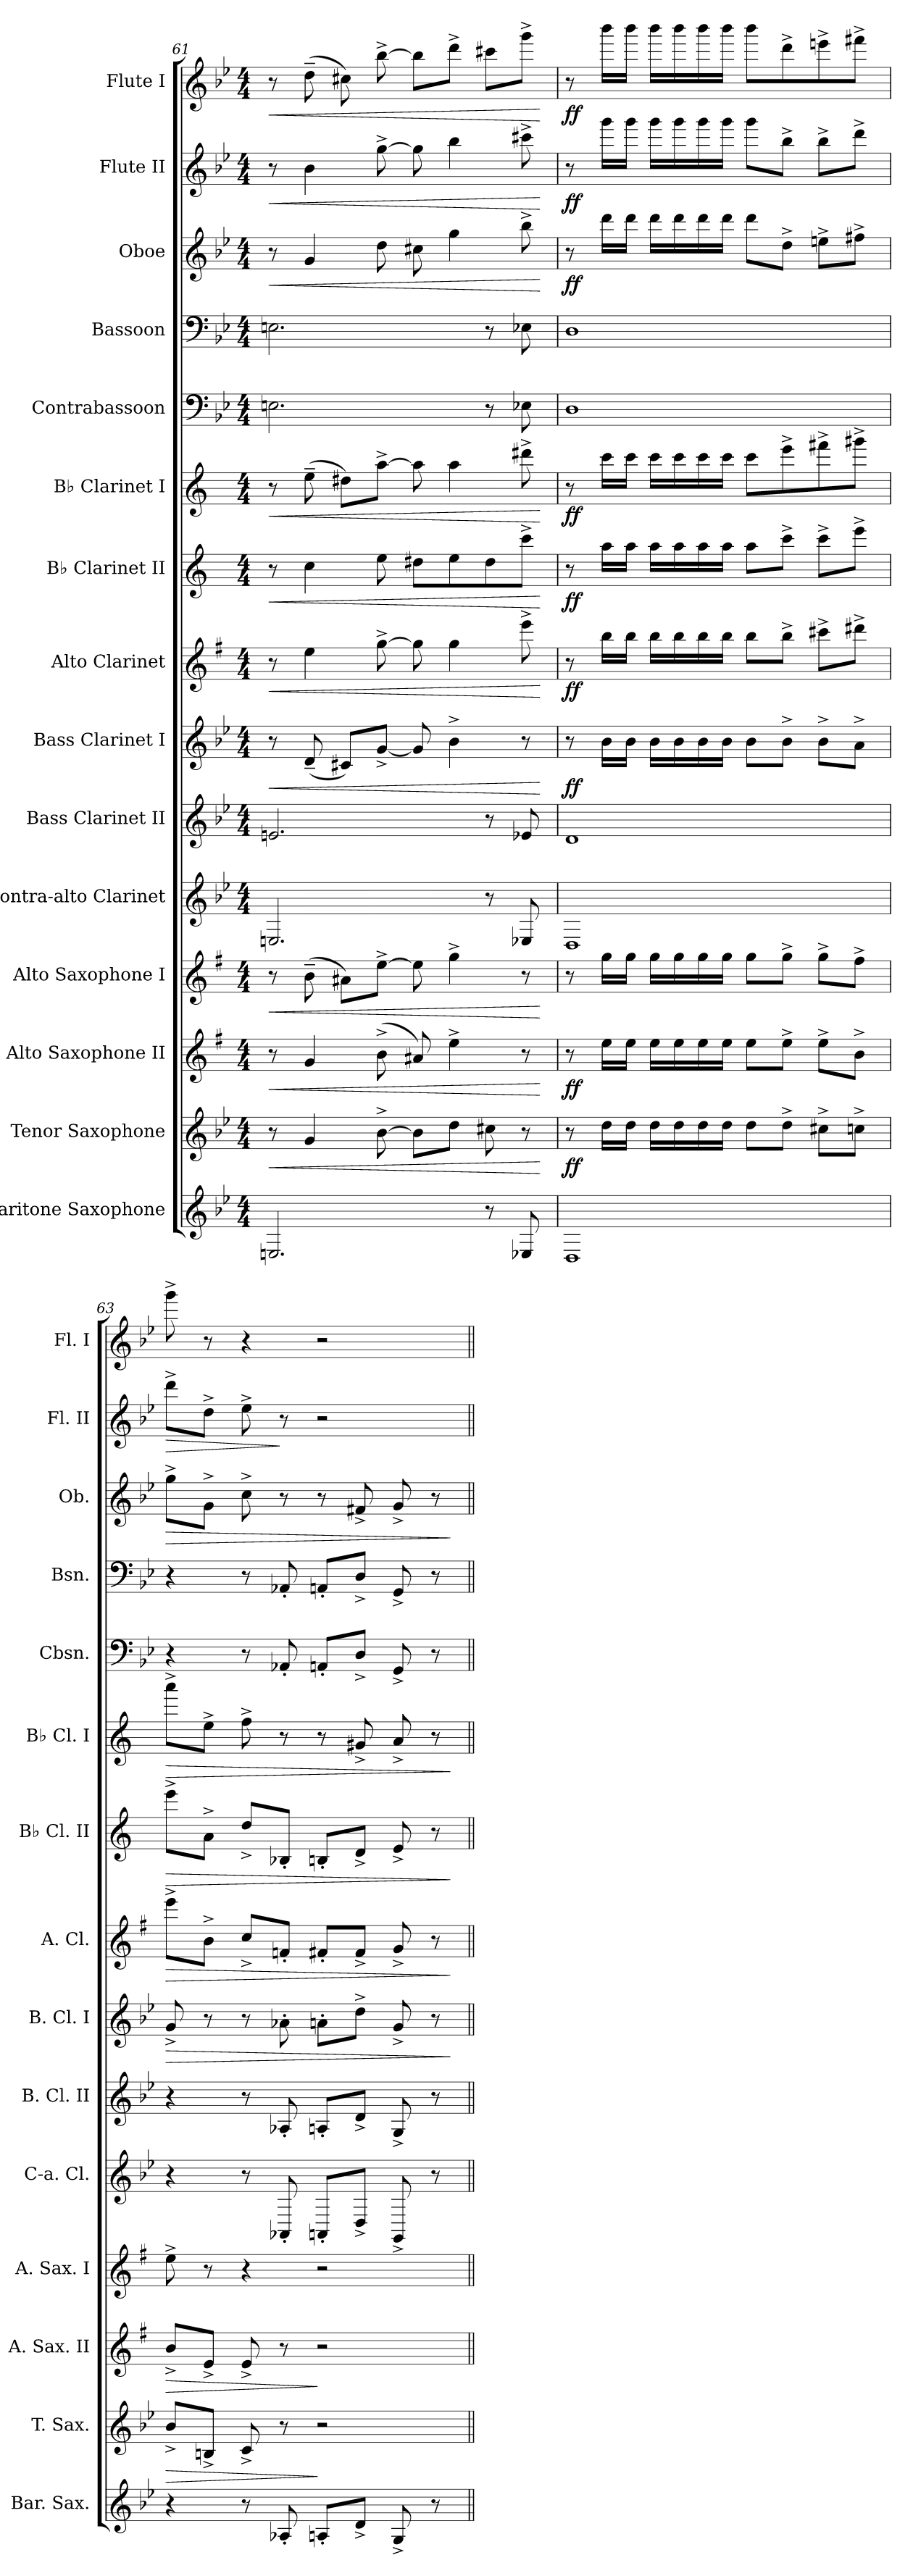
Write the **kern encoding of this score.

**kern	**kern	**dynam	**kern	**dynam	**kern	**dynam	**kern	**kern	**kern	**dynam	**kern	**dynam	**kern	**dynam	**kern	**dynam	**kern	**kern	**kern	**dynam	**kern	**dynam	**kern	**dynam
*part15	*part14	*part14	*part13	*part13	*part12	*part12	*part11	*part10	*part9	*part9	*part8	*part8	*part7	*part7	*part6	*part6	*part5	*part4	*part3	*part3	*part2	*part2	*part1	*part1
*staff15	*staff14	*staff14	*staff13	*staff13	*staff12	*staff12	*staff11	*staff10	*staff9	*staff9	*staff8	*staff8	*staff7	*staff7	*staff6	*staff6	*staff5	*staff4	*staff3	*staff3	*staff2	*staff2	*staff1	*staff1
*I"Baritone Saxophone	*I"Tenor Saxophone	*	*I"Alto Saxophone II	*	*I"Alto Saxophone I	*	*I"Contra-alto Clarinet	*I"Bass Clarinet II	*I"Bass Clarinet I	*	*I"Alto Clarinet	*	*I"B♭ Clarinet II	*	*I"B♭ Clarinet I	*	*I"Contrabassoon	*I"Bassoon	*I"Oboe	*	*I"Flute II	*	*I"Flute I	*
*I'Bar. Sax.	*I'T. Sax.	*	*I'A. Sax. II	*	*I'A. Sax. I	*	*I'C-a. Cl.	*I'B. Cl. II	*I'B. Cl. I	*	*I'A. Cl.	*	*I'B♭ Cl. II	*	*I'B♭ Cl. I	*	*I'Cbsn.	*I'Bsn.	*I'Ob.	*	*I'Fl. II	*	*I'Fl. I	*
!!LO:PB:g=z
*clefG2	*clefG2	*	*clefG2	*	*clefG2	*	*clefG2	*clefG2	*clefG2	*	*clefG2	*	*clefG2	*	*clefG2	*	*clefF4	*clefF4	*clefG2	*	*clefG2	*	*clefG2	*
*ITrd12c21	*ITrd8c14	*	*ITrd5c9	*	*ITrd5c9	*	*ITrd12c21	*ITrd8c14	*ITrd8c14	*	*ITrd5c9	*	*ITrd1c2	*	*ITrd1c2	*	*ITrd7c12	*	*	*	*	*	*	*
*k[b-e-]	*k[b-e-]	*	*k[b-e-]	*	*k[b-e-]	*	*k[b-e-]	*k[b-e-]	*k[b-e-]	*	*k[b-e-]	*	*k[b-e-]	*	*k[b-e-]	*	*k[b-e-]	*k[b-e-]	*k[b-e-]	*	*k[b-e-]	*	*k[b-e-]	*
*M4/4	*M4/4	*	*M4/4	*	*M4/4	*	*M4/4	*M4/4	*M4/4	*	*M4/4	*	*M4/4	*	*M4/4	*	*M4/4	*M4/4	*M4/4	*	*M4/4	*	*M4/4	*
=61	=61	=61	=61	=61	=61	=61	=61	=61	=61	=61	=61	=61	=61	=61	=61	=61	=61	=61	=61	=61	=61	=61	=61	=61
!	!	!LO:HP:b	!	!LO:HP:b	!	!LO:HP:b	!	!	!	!LO:HP:b	!	!LO:HP:b	!	!LO:HP:b	!	!LO:HP:b	!	!	!	!LO:HP:b	!	!LO:HP:b	!	!LO:HP:b
2.EEn/	8r	<	8r	<	8r	<	2.EEn/	2.En/	8r	<	8r	<	8r	<	8r	<	2.EEn\	2.En\	8r	<	8r	<	8r	<
.	4G/	.	4B-/	.	(>8d~\	.	.	.	(<8D~/	.	4g\	.	4b-\	.	(>8dd~\	.	.	.	4g/	.	4b-\	.	(>8dd~\	.
.	.	.	.	.	8c#X\L)	.	.	.	8C#X/L)	.	.	.	.	.	8cc#X\L)	.	.	.	.	.	.	.	8cc#X\)	.
.	[8B-^\	.	(>8d^\	.	[8g^\J	.	.	.	[8G^/J	.	[8b-^\	.	8dd\	.	[8gg^\J	.	.	.	8dd\	.	[8gg^\	.	[8bb-^\	.
.	8B-\L]	.	8c#X/)	.	8g\]	.	.	.	8G/]	.	8b-\]	.	8cc#X\L	.	8gg\]	.	.	.	8cc#X\	.	8gg\]	.	8bb-\L]	.
.	8d\J	.	4g^\	.	4b-^\	.	.	.	4B-^\	.	4b-\	.	8dd\	.	4gg\	.	.	.	4gg\	.	4bb-\	.	8ddd^\J	.
8r	8c#X\	.	.	.	.	.	8r	8r	.	.	.	.	8cc#\	.	.	.	8r	8r	.	.	.	.	8ccc#X\L	.
8EE-X/	8r	.	8r	.	8r	.	8EE-X/	8E-X/	8r	.	8gg^\	.	8bb-^\J	.	8ccc#X^\	.	8EE-X\	8E-X\	8bb-^\	.	8ccc#X^\	.	8ggg^\J	.
.	.	[	.	[	.	[	.	.	.	[	.	[	.	[	.	[	.	.	.	[	.	[	.	[
=62	=62	=62	=62	=62	=62	=62	=62	=62	=62	=62	=62	=62	=62	=62	=62	=62	=62	=62	=62	=62	=62	=62	=62	=62
!	!	!LO:DY:b	!	!LO:DY:b	!	!	!	!	!	!LO:DY:b	!	!LO:DY:b	!	!LO:DY:b	!	!LO:DY:b	!	!	!	!LO:DY:b	!	!LO:DY:b	!	!LO:DY:b
1DD	8r	ff	8r	ff	8r	.	1DD	1D	8r	ff	8r	ff	8r	ff	8r	ff	1DD	1D	8r	ff	8r	ff	8r	ff
.	16d\LL	.	16g\LL	.	16b-\LL	.	.	.	16B-\LL	.	16dd\LL	.	16gg\LL	.	16bb-\LL	.	.	.	16ddd\LL	.	16ggg\LL	.	16bbb-\LL	.
.	16d\JJ	.	16g\JJ	.	16b-\JJ	.	.	.	16B-\JJ	.	16dd\JJ	.	16gg\JJ	.	16bb-\JJ	.	.	.	16ddd\JJ	.	16ggg\JJ	.	16bbb-\JJ	.
.	16d\LL	.	16g\LL	.	16b-\LL	.	.	.	16B-\LL	.	16dd\LL	.	16gg\LL	.	16bb-\LL	.	.	.	16ddd\LL	.	16ggg\LL	.	16bbb-\LL	.
.	16d\	.	16g\	.	16b-\	.	.	.	16B-\	.	16dd\	.	16gg\	.	16bb-\	.	.	.	16ddd\	.	16ggg\	.	16bbb-\	.
.	16d\	.	16g\	.	16b-\	.	.	.	16B-\	.	16dd\	.	16gg\	.	16bb-\	.	.	.	16ddd\	.	16ggg\	.	16bbb-\	.
.	16d\JJ	.	16g\JJ	.	16b-\JJ	.	.	.	16B-\JJ	.	16dd\JJ	.	16gg\JJ	.	16bb-\JJ	.	.	.	16ddd\JJ	.	16ggg\JJ	.	16bbb-\JJ	.
.	8d\L	.	8g\L	.	8b-\L	.	.	.	8B-\L	.	8dd\L	.	8gg\L	.	8bb-\L	.	.	.	8ddd\L	.	8ggg\L	.	8bbb-\L	.
.	8d^\J	.	8g^\J	.	8b-^\J	.	.	.	8B-^\J	.	8dd^\J	.	8bb-^\J	.	8ddd^\	.	.	.	8dd^\J	.	8bb-^\J	.	8ddd^\	.
.	8c#X^\L	.	8g^\L	.	8b-^\L	.	.	.	8B-^\L	.	8een^\L	.	8bb-^\L	.	8eeen^\	.	.	.	8een^\L	.	8bb-^\L	.	8eeen^\	.
.	8cn^\J	.	8d^\J	.	8a^\J	.	.	.	8A^\J	.	8ff#X^\J	.	8ddd^\J	.	8fff#X^\J	.	.	.	8ff#X^\J	.	8ddd^\J	.	8fff#X^\J	.
=63	=63	=63	=63	=63	=63	=63	=63	=63	=63	=63	=63	=63	=63	=63	=63	=63	=63	=63	=63	=63	=63	=63	=63	=63
!	!	!LO:HP:b	!	!LO:HP:b	!	!	!	!	!	!LO:HP:b	!	!LO:HP:b	!	!LO:HP:b	!	!LO:HP:b	!	!	!	!LO:HP:b	!	!LO:HP:b	!	!
4r	8B-^/L	>	8d^/L	>	8g^\	.	4r	4r	8G^/	>	8gg^\L	>	8ddd^\L	>	8ggg^\L	>	4r	4r	8gg^\L	>	8ddd^\L	>	8ggg^\	.
.	8BBn^/J	.	8G^/J	.	8r	.	.	.	8r	.	8d^\J	.	8g^\J	.	8dd^\J	.	.	.	8g^\J	.	8dd^\J	.	8r	.
8r	8C^/	.	8G^/	.	4r	.	8r	8r	8r	.	8e-^/L	.	8cc^/L	.	8ee-^\	.	8r	8r	8cc^\	.	8ee-^\	.	4r	.
8AA-X'/	8r	.	8r	.	.	.	8AAA-X'/	8AA-X'/	8A-X'\	.	8A-X'/J	.	8A-X'/J	.	8r	.	8AAA-X'/	8AA-X'/	8r	.	8r	]	.	.
8AAn'/L	2r	]	2r	]	2r	.	8AAAn'/L	8AAn'/L	8An'\L	.	8An'/L	.	8An'/L	.	8r	.	8AAAn'/L	8AAn'/L	8r	.	2r	.	2r	.
8D^/J	.	.	.	.	.	.	8DD^/J	8D^/J	8d^\J	.	8A^/J	.	8c^/J	.	8f#X^/	.	8DD^/J	8D^/J	8f#X^/	.	.	.	.	.
8GG^/	.	.	.	.	.	.	8GGG^/	8GG^/	8G^/	.	8B-^/	.	8d^/	.	8g^/	.	8GGG^/	8GG^/	8g^/	.	.	.	.	.
8r	.	.	.	.	.	.	8r	8r	8r	.	8r	.	8r	.	8r	.	8r	8r	8r	.	.	.	.	.
.	.	.	.	.	.	.	.	.	.	]	.	]	.	]	.	]	.	.	.	]	.	.	.	.
=||	=||	=||	=||	=||	=||	=||	=||	=||	=||	=||	=||	=||	=||	=||	=||	=||	=||	=||	=||	=||	=||	=||	=||	=||
*-	*-	*-	*-	*-	*-	*-	*-	*-	*-	*-	*-	*-	*-	*-	*-	*-	*-	*-	*-	*-	*-	*-	*-	*-
